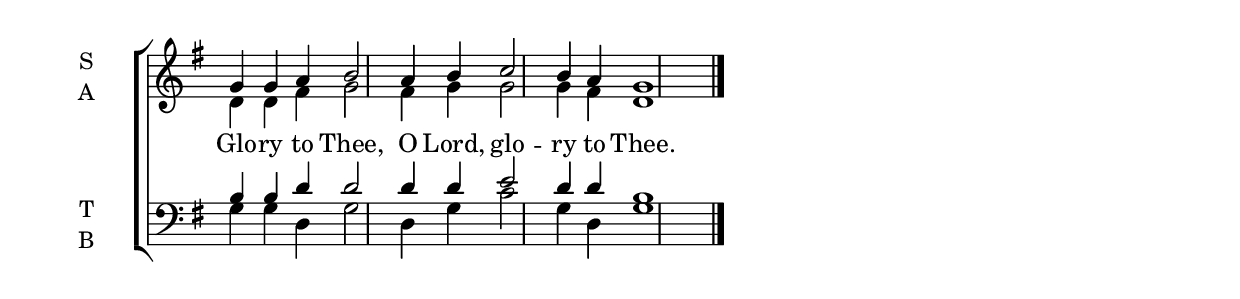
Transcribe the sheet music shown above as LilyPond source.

\version "2.18.2"

% Provide an easy way to group a bunch of text together on a breve
% http://lilypond.org/doc/v2.18/Documentation/notation/working-with-ancient-music_002d_002dscenarios-and-solutions
recite = \once \override LyricText.self-alignment-X = #-1

\defineBarLine "invisible" #'("" "" "")
global = {
  \time 4/4 % Not used, Time_signature_engraver is removed from layout
  \key g \major
  \set Timing.defaultBarType = "invisible" %% Only put bar lines where I say
}

lyricText = \lyricmode {
  Glo -- ry to Thee, O Lord, glo -- ry to Thee.
}

soprano = \relative c'' {
  \global % Leave these here for key to display
  g4 g a b2 a4 b c2 b4 a g1  \bar "|."
}

alto = \relative c' {
  \global % Leave these here for key to display
  d4 d fis g2 fis4 g g2 g4 fis d1
}

tenor = \relative c' {
  \global % Leave these here for key to display
  b4 b d d2 d4 d e2 d4 d b1
}

bass = \relative c' {
  \global % Leave these here for key to display
  g4 g d g2 d4 g c2 g4 d g1
}

\score {
  \new ChoirStaff <<
    \new Staff \with {
      midiInstrument = "choir aahs"
      instrumentName = \markup \center-column { S A }
    } <<
      \new Voice = "soprano" { \voiceOne \soprano }
      \new Voice = "alto" { \voiceTwo \alto }
    >>
    \new Lyrics \with {
      \override VerticalAxisGroup #'staff-affinity = #CENTER
    } \lyricsto "soprano" \lyricText

    \new Staff \with {
      midiInstrument = "choir aahs"
      instrumentName = \markup \center-column { T B }
    } <<
      \clef bass
      \new Voice = "tenor" { \voiceOne \tenor }
      \new Voice = "bass" { \voiceTwo \bass }
    >>
  >>
  \layout {
    \context {
      \Staff
      \remove "Time_signature_engraver"
    }
    \context {
      \Score
      \omit BarNumber
    }
  }
  \midi { \tempo 4 = 120
          \context {
            \Voice
            \remove "Dynamic_performer"
    }
  }
}
